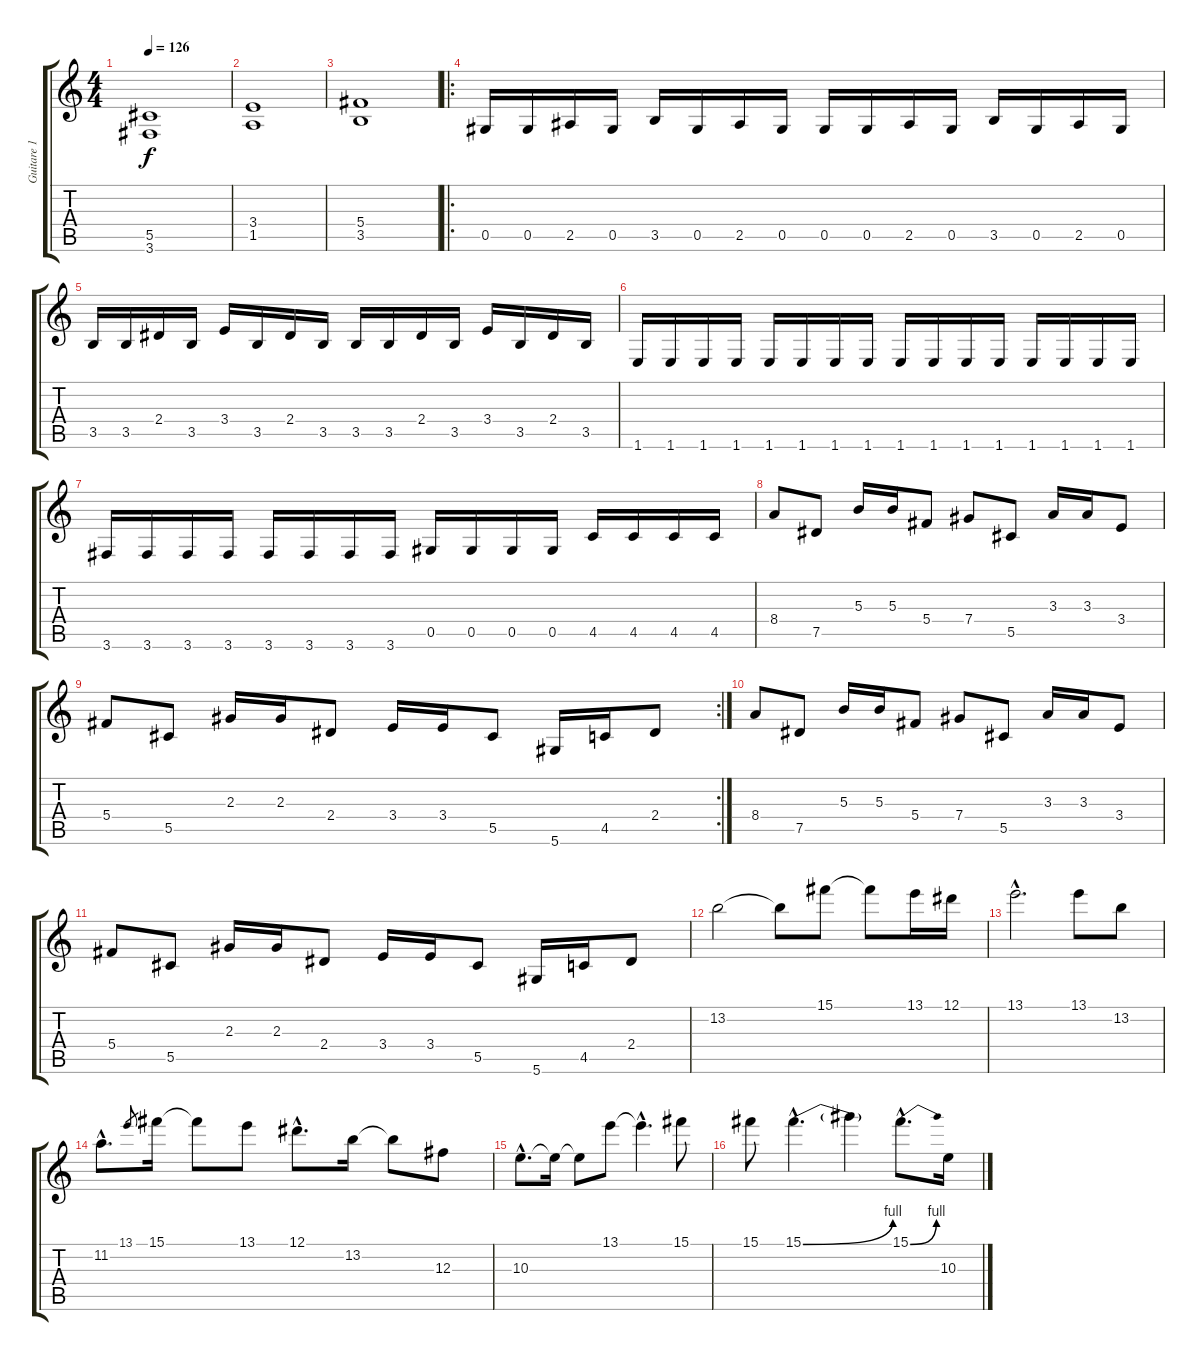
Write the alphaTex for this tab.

\track ("Guitare 1" "Guitare 1") {instrument distortionguitar}
\staff {score tabs}
\tuning (Eb4 Bb3 Gb3 Db3 Ab2 Eb2) {hide}
\ts (4 4)
\tempo 126
\clef g2
\ks c
(5.5 3.6).1{dy f} |
(3.4 1.5).1 |
(5.4 3.5).1 |
\ro
0.5.16 0.5.16 2.5.16 0.5.16 3.5.16 0.5.16 2.5.16 0.5.16 0.5.16 0.5.16 2.5.16 0.5.16 3.5.16 0.5.16 2.5.16 0.5.16 |
3.5.16 3.5.16 2.4.16 3.5.16 3.4.16 3.5.16 2.4.16 3.5.16 3.5.16 3.5.16 2.4.16 3.5.16 3.4.16 3.5.16 2.4.16 3.5.16 |
1.6.16 1.6.16 1.6.16 1.6.16 1.6.16 1.6.16 1.6.16 1.6.16 1.6.16 1.6.16 1.6.16 1.6.16 1.6.16 1.6.16 1.6.16 1.6.16 |
3.6.16 3.6.16 3.6.16 3.6.16 3.6.16 3.6.16 3.6.16 3.6.16 0.5.16 0.5.16 0.5.16 0.5.16 4.5.16 4.5.16 4.5.16 4.5.16 |
8.4.8 7.5.8 5.3.16 5.3.16 5.4.8 7.4.8 5.5.8 3.3.16 3.3.16 3.4.8 |
\rc 2
5.4.8 5.5.8 2.3.16 2.3.16 2.4.8 3.4.16 3.4.16 5.5.8 5.6.16 4.5.16 2.4.8 |
8.4.8 7.5.8 5.3.16 5.3.16 5.4.8 7.4.8 5.5.8 3.3.16 3.3.16 3.4.8 |
5.4.8 5.5.8 2.3.16 2.3.16 2.4.8 3.4.16 3.4.16 5.5.8 5.6.16 4.5.16 2.4.8 |
13.2.2 13.2{t}.8 15.1.8 15.1{t}.8 13.1.16 12.1.16 |
13.1{hac}.2{d} 13.1.8 13.2.8 |
11.2{hac}.8{d} 13.1.8{gr} 15.1.16 15.1{t}.8 13.1.8 12.1{hac}.8{d} 13.2.16 13.2{t}.8 12.3.8 |
10.3{hac}.8{d} 10.3{t}.16 10.3{t}.8 13.1.8 13.1{hac t}.4{d} 15.1.8 |
15.1.8 15.1{be (bend 0 0 60 4) hac}.4{d} 15.1{t}.4 15.1{be (bend 0 0 60 4) hac}.8{d} 10.3.16
